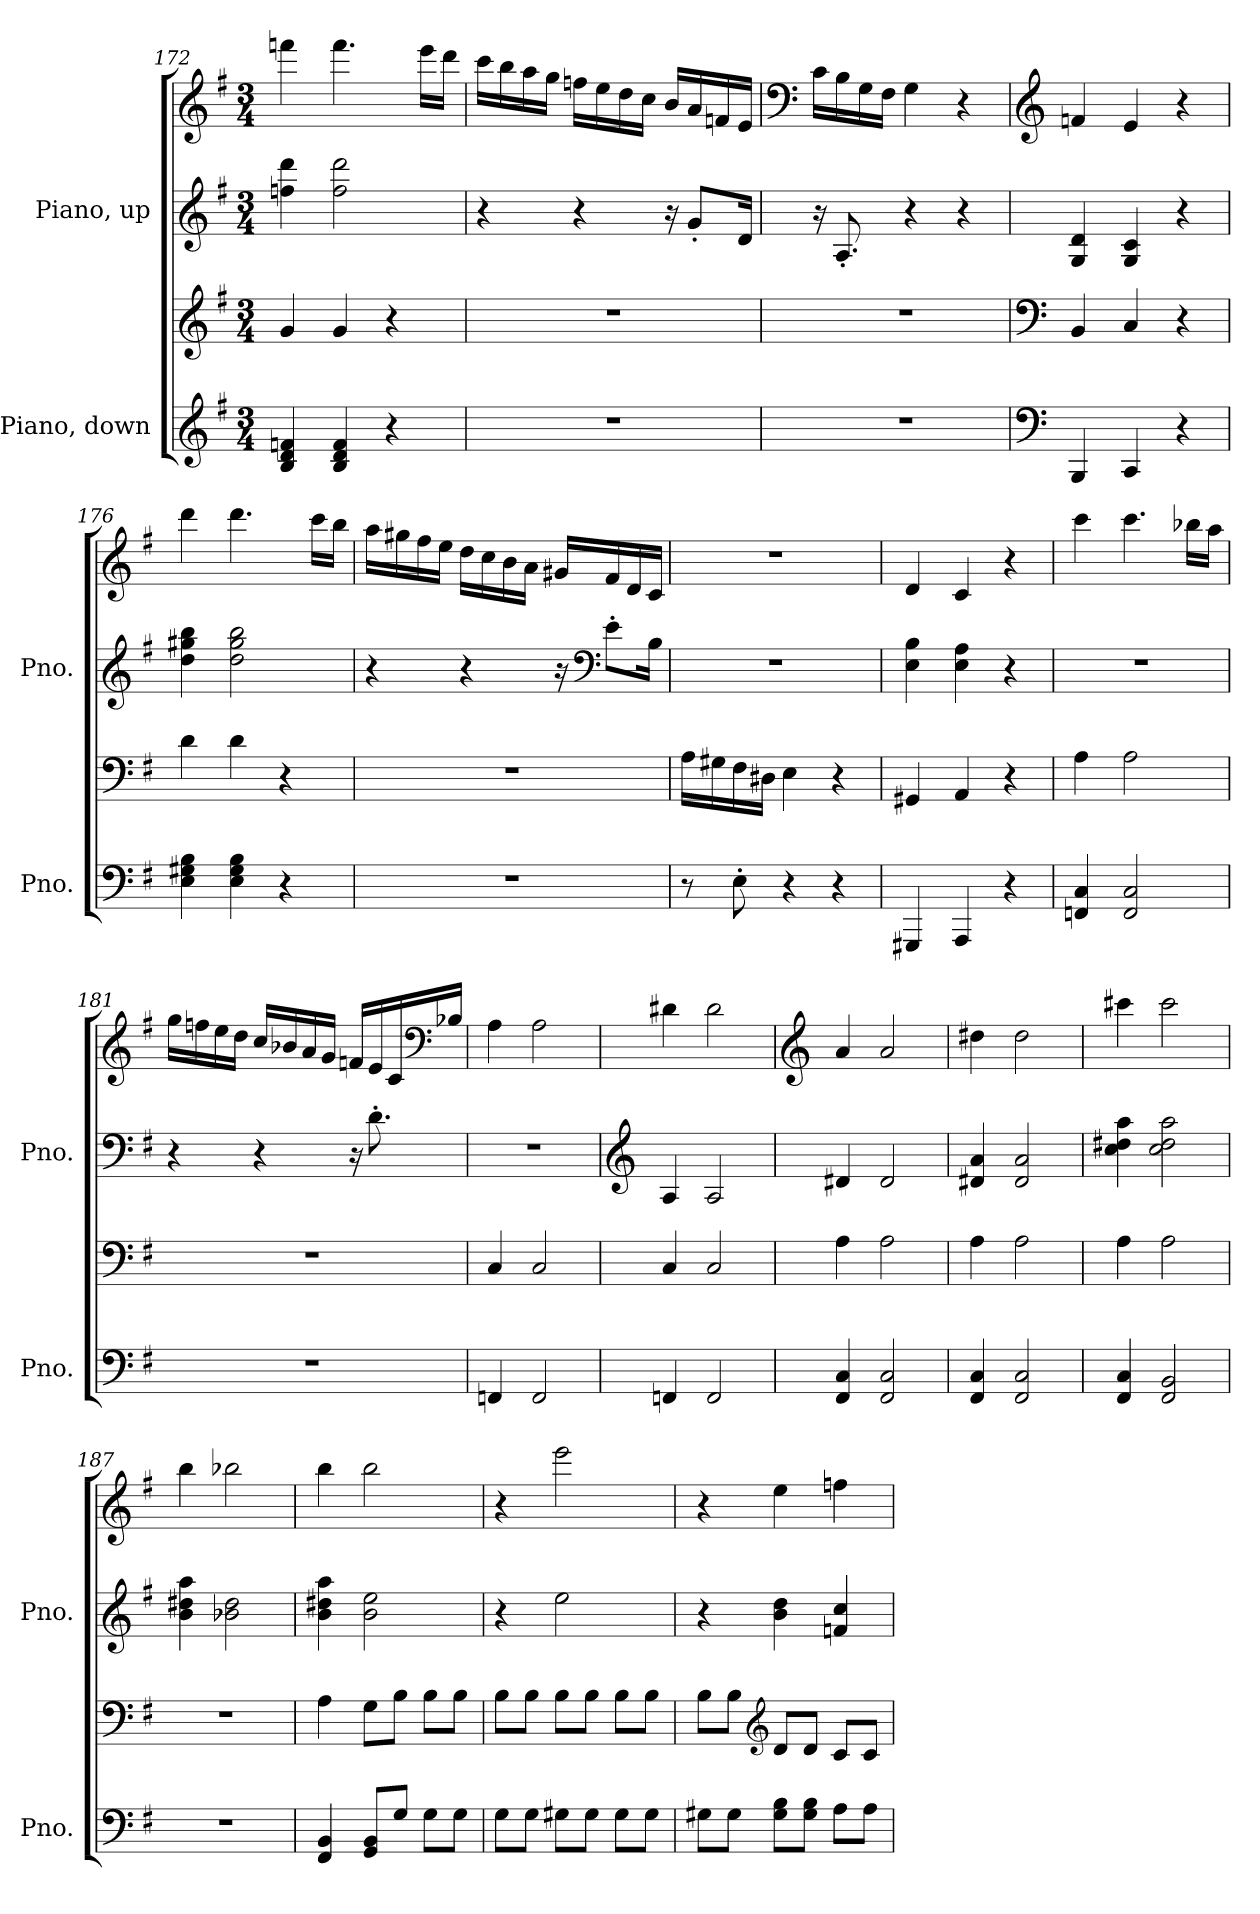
**kern	**kern	**kern	**kern
*part2	*part2	*part1	*part1
*staff4	*staff3	*staff2	*staff1
*I"Piano, down	*	*I"Piano, up	*
*I'Pno.	*	*I'Pno.	*
*clefG2	*clefG2	*clefG2	*clefG2
*k[f#]	*k[f#]	*k[f#]	*k[f#]
*M3/4	*M3/4	*M3/4	*M3/4
=172	=172	=172	=172
4B/ 4d/ 4fn/	4g/	4ffn\ 4ddd\	4fffn\
4B/ 4d/ 4f/	4g/	2ff\ 2ddd\	4.fff\
4r	4r	.	.
.	.	.	16eee\LL
.	.	.	16ddd\JJ
=173	=173	=173	=173
2.r	2.r	4r	16ccc\LL
.	.	.	16bb\
.	.	.	16aa\
.	.	.	16gg\JJ
.	.	4r	16ffn\LL
.	.	.	16ee\
.	.	.	16dd\
.	.	.	16cc\JJ
.	.	16r	16b/LL
.	.	8g'/L	16a/
.	.	.	16fn/
.	.	16d/Jk	16e/JJ
=174	=174	=174	=174
*	*	*	*clefF4
2.r	2.r	16r	16c\LL
.	.	8.A'/	16B\
.	.	.	16G\
.	.	.	16F#\JJ
.	.	4r	4G\
.	.	4r	4r
!!LO:PB:g=z
=175	=175	=175	=175
*clefF4	*clefF4	*	*clefG2
4BBB/	4BB/	4G/ 4d/	4fn/
4CC/	4C/	4G/ 4c/	4e/
4r	4r	4r	4r
=176	=176	=176	=176
4E\ 4G#X\ 4B\	4d\	4dd\ 4gg#X\ 4bb\	4ddd\
4E\ 4G#\ 4B\	4d\	2dd\ 2gg#\ 2bb\	4.ddd\
4r	4r	.	.
.	.	.	16ccc\LL
.	.	.	16bb\JJ
=177	=177	=177	=177
2.r	2.r	4r	16aa\LL
.	.	.	16gg#X\
.	.	.	16ff#\
.	.	.	16ee\JJ
.	.	4r	16dd\LL
.	.	.	16cc\
.	.	.	16b\
.	.	.	16a\JJ
.	.	16r	16g#X/LL
*	*	*clefF4	*
.	.	8e'\L	16f#/
.	.	.	16d/
.	.	16B\Jk	16c/JJ
=178	=178	=178	=178
8r	16A\LL	2.r	2.r
.	16G#X\	.	.
8E'\	16F#\	.	.
.	16D#X\JJ	.	.
4r	4E\	.	.
4r	4r	.	.
=179	=179	=179	=179
4GGG#X/	4GG#X/	4E\ 4B\	4d/
4AAA/	4AA/	4E\ 4A\	4c/
4r	4r	4r	4r
!!LO:LB:g=z
=180	=180	=180	=180
4FFn/ 4C/	4A\	2.r	4ccc\
2FF/ 2C/	2A\	.	4.ccc\
.	.	.	16bb-X\LL
.	.	.	16aa\JJ
=181	=181	=181	=181
2.r	2.r	4r	16gg\LL
.	.	.	16ffn\
.	.	.	16ee\
.	.	.	16dd\JJ
.	.	4r	16cc/LL
.	.	.	16b-X/
.	.	.	16a/
.	.	.	16g/JJ
.	.	16r	16fn/LL
.	.	8.d'\	16e/
.	.	.	16c/
*	*	*	*clefF4
.	.	.	16B-X/JJ
=182	=182	=182	=182
4FFn/	4C/	2.r	4A\
2FF/	2C/	.	2A\
=183	=183	=183	=183
*	*	*clefG2	*
4FFn/	4C/	4A/	4d#X\
2FF/	2C/	2A/	2d#\
=184	=184	=184	=184
*	*	*	*clefG2
4FF#/ 4C/	4A\	4d#X/	4a/
2FF#/ 2C/	2A\	2d#/	2a/
=185	=185	=185	=185
4FF#/ 4C/	4A\	4d#X/ 4a/	4dd#X\
2FF#/ 2C/	2A\	2d#/ 2a/	2dd#\
!!LO:LB:g=z
=186	=186	=186	=186
4FF#/ 4C/	4A\	4cc\ 4dd#X\ 4aa\	4ccc#X\
2FF#/ 2BB/	2A\	2cc\ 2dd#\ 2aa\	2ccc#\
=187	=187	=187	=187
2.r	2.r	4b\ 4dd#X\ 4aa\	4bb\
.	.	2b-X\ 2dd#\	2bb-X\
=188	=188	=188	=188
4FF#/ 4BB/	4A\	4b\ 4dd#X\ 4aa\	4bb\
8GG/ 8BB/L	8G\L	2b\ 2ee\	2bb\
8G/J	8B\J	.	.
8G\L	8B\L	.	.
8G\J	8B\J	.	.
=189	=189	=189	=189
8G\L	8B\L	4r	4r
8G\J	8B\J	.	.
8G#X\L	8B\L	2ee\	2eee\
8G#\J	8B\J	.	.
8G#\L	8B\L	.	.
8G#\J	8B\J	.	.
=190	=190	=190	=190
8G#X\L	8B\L	4r	4r
8G#\J	8B\J	.	.
*	*clefG2	*	*
8G#\ 8B\L	8d/L	4b\ 4dd\	4ee\
8G#\ 8B\J	8d/J	.	.
8A\L	8c/L	4fn/ 4cc/	4ffn\
8A\J	8c/J	.	.
=	=	=	=
*-	*-	*-	*-
